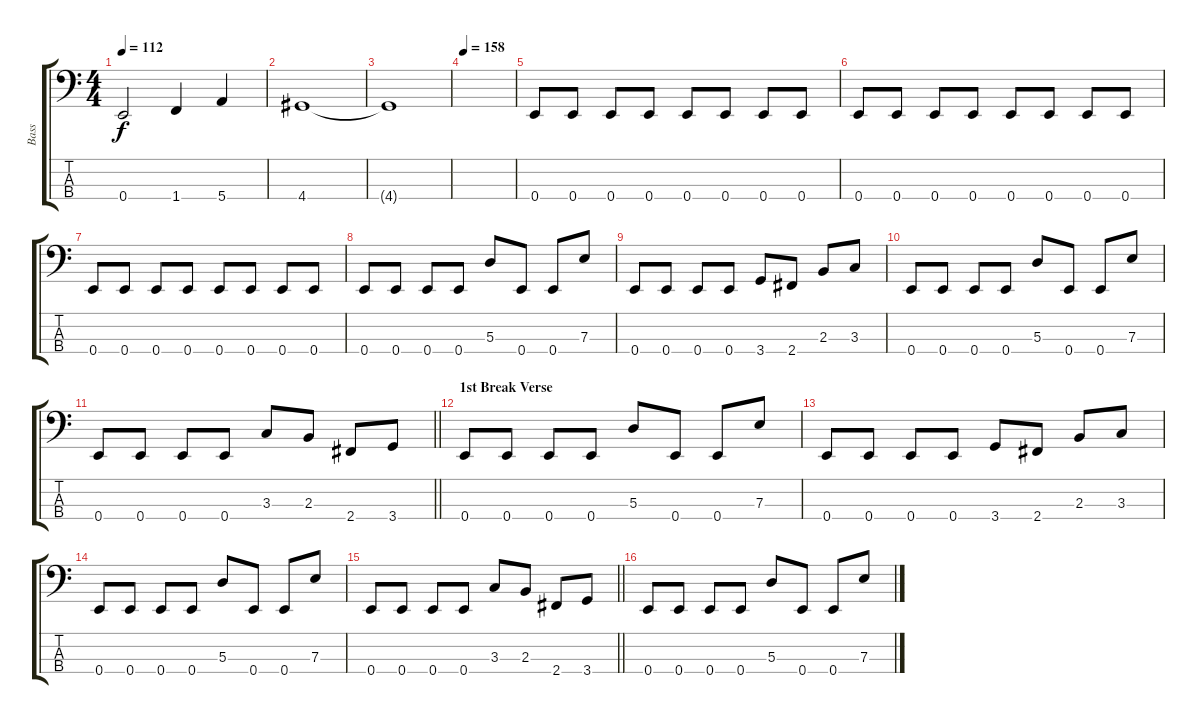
\track ("Bass" "Bass") {instrument electricbasspick}
\staff {score tabs}
\tuning (G2 D2 A1 E1) {hide}
\ts (4 4)
\tempo 112
\clef f4
\ks c
0.4.2{dy f} 1.4.4 5.4.4 |
4.4.1 |
4.4{t}.1 |
\tempo 158
|
0.4.8 0.4.8 0.4.8 0.4.8 0.4.8 0.4.8 0.4.8 0.4.8 |
0.4.8 0.4.8 0.4.8 0.4.8 0.4.8 0.4.8 0.4.8 0.4.8 |
0.4.8 0.4.8 0.4.8 0.4.8 0.4.8 0.4.8 0.4.8 0.4.8 |
0.4.8 0.4.8 0.4.8 0.4.8 5.3.8 0.4.8 0.4.8 7.3.8 |
0.4.8 0.4.8 0.4.8 0.4.8 3.4.8 2.4.8 2.3.8 3.3.8 |
0.4.8 0.4.8 0.4.8 0.4.8 5.3.8 0.4.8 0.4.8 7.3.8 |
\barLineRight lightlight
0.4.8 0.4.8 0.4.8 0.4.8 3.3.8 2.3.8 2.4.8 3.4.8 |
\section ("" "1st Break Verse")
0.4.8 0.4.8 0.4.8 0.4.8 5.3.8 0.4.8 0.4.8 7.3.8 |
0.4.8 0.4.8 0.4.8 0.4.8 3.4.8 2.4.8 2.3.8 3.3.8 |
0.4.8 0.4.8 0.4.8 0.4.8 5.3.8 0.4.8 0.4.8 7.3.8 |
\barLineRight lightlight
0.4.8 0.4.8 0.4.8 0.4.8 3.3.8 2.3.8 2.4.8 3.4.8 |
0.4.8 0.4.8 0.4.8 0.4.8 5.3.8 0.4.8 0.4.8 7.3.8
